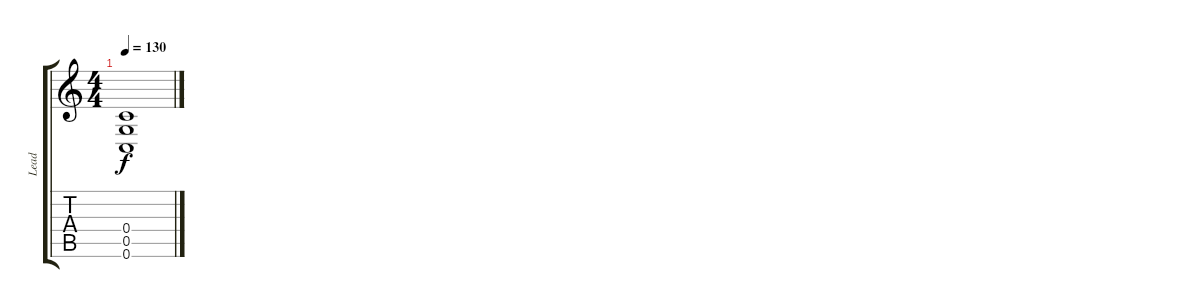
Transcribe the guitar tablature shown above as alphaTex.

\track ("Lead" "Lead") {instrument distortionguitar}
\staff {score tabs}
\tuning (D4 A3 F3 C3 G2 C2) {hide}
\ts (4 4)
\tempo 130
\clef g2
\ks c
(0.4{t} 0.5{t} 0.6{t}).1{dy f}
